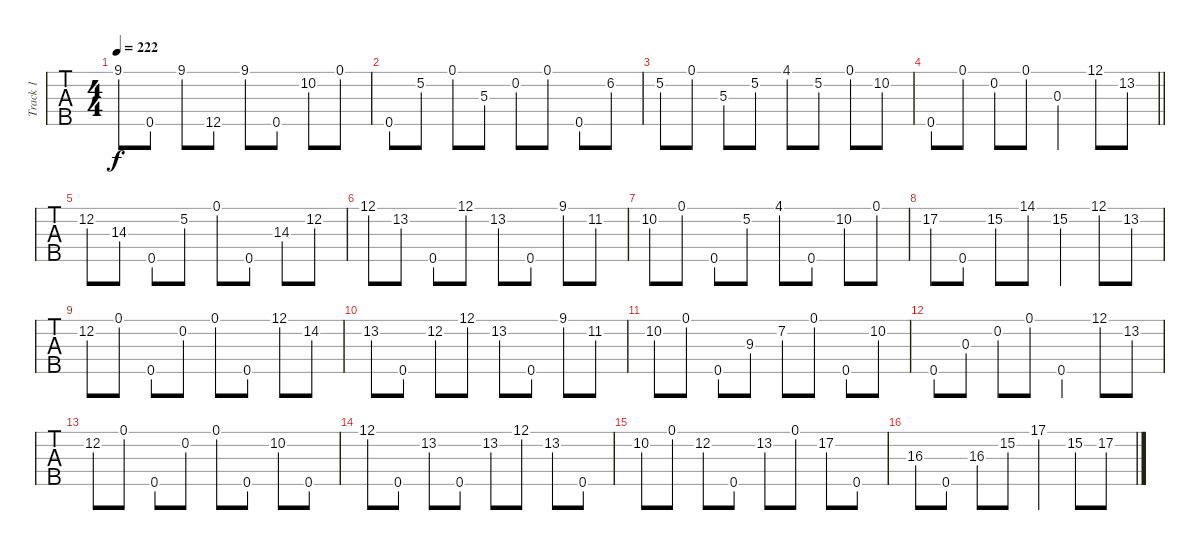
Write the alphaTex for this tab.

\track ("Track 1" "Track 1") {instrument banjo bank 1}
\staff {tabs}
\tuning (D4 B3 G3 D3 G4) {hide}
\displaytranspose 12
\ts (4 4)
\tempo 222
\clef g2
\ks c
9.1.8{dy f} 0.5.8 9.1.8 12.5.8 9.1.8 0.5.8 10.2.8 0.1.8 |
0.5.8 5.2.8 0.1.8 5.3.8 0.2.8 0.1.8 0.5.8 6.2.8 |
5.2.8 0.1.8 5.3.8 5.2.8 4.1.8 5.2.8 0.1.8 10.2.8 |
\barLineRight lightlight
0.5.8 0.1.8 0.2.8 0.1.8 0.3.4 12.1.8 13.2.8 |
12.2.8 14.3.8 0.5.8 5.2.8 0.1.8 0.5.8 14.3.8 12.2.8 |
12.1.8 13.2.8 0.5.8 12.1.8 13.2.8 0.5.8 9.1.8 11.2.8 |
10.2.8 0.1.8 0.5.8 5.2.8 4.1.8 0.5.8 10.2.8 0.1.8 |
17.2.8 0.5.8 15.2.8 14.1.8 15.2.4 12.1.8 13.2.8 |
12.2.8 0.1.8 0.5.8 0.2.8 0.1.8 0.5.8 12.1.8 14.2.8 |
13.2.8 0.5.8 12.2.8 12.1.8 13.2.8 0.5.8 9.1.8 11.2.8 |
10.2.8 0.1.8 0.5.8 9.3.8 7.2.8 0.1.8 0.5.8 10.2.8 |
0.5.8 0.3.8 0.2.8 0.1.8 0.5.4 12.1.8 13.2.8 |
12.2.8 0.1.8 0.5.8 0.2.8 0.1.8 0.5.8 10.2.8 0.5.8 |
12.1.8 0.5.8 13.2.8 0.5.8 13.2.8 12.1.8 13.2.8 0.5.8 |
10.2.8 0.1.8 12.2.8 0.5.8 13.2.8 0.1.8 17.2.8 0.5.8 |
16.3.8 0.5.8 16.3.8 15.2.8 17.1.4 15.2.8 17.2.8
